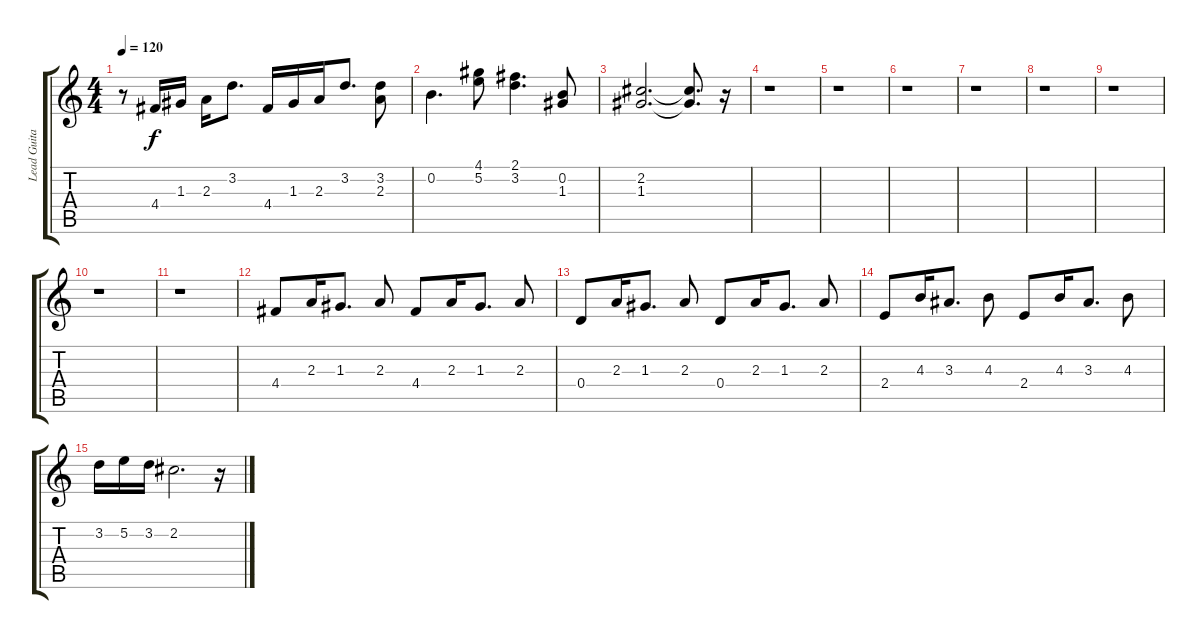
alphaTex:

\track ("Lead Guitar" "Lead Guita") {instrument acousticguitarsteel}
\staff {score tabs}
\tuning (E4 B3 G3 D3 A2 E2) {hide}
\ts (4 4)
\tempo 120
\clef g2
\ks c
r.8{dy f} 4.4.16 1.3.16 2.3.16 3.2.8{d} 4.4.16 1.3.16 2.3.16 3.2.8{d} (3.2 2.3).8 |
0.2.4{d} (4.1 5.2).8 (2.1 3.2).4{d} (0.2 1.3).8 |
(2.2 1.3).2{d} (2.2{t} 1.3{t}).8{d} r.16 |
r.1 |
r.1 |
r.1 |
r.1 |
r.1 |
r.1 |
r.1 |
r.1 |
4.4.8 2.3.16 1.3.8{d} 2.3.8 4.4.8 2.3.16 1.3.8{d} 2.3.8 |
0.4.8 2.3.16 1.3.8{d} 2.3.8 0.4.8 2.3.16 1.3.8{d} 2.3.8 |
2.4.8 4.3.16 3.3.8{d} 4.3.8 2.4.8 4.3.16 3.3.8{d} 4.3.8 |
3.2.16 5.2.16 3.2.16 2.2.2{d} r.16
